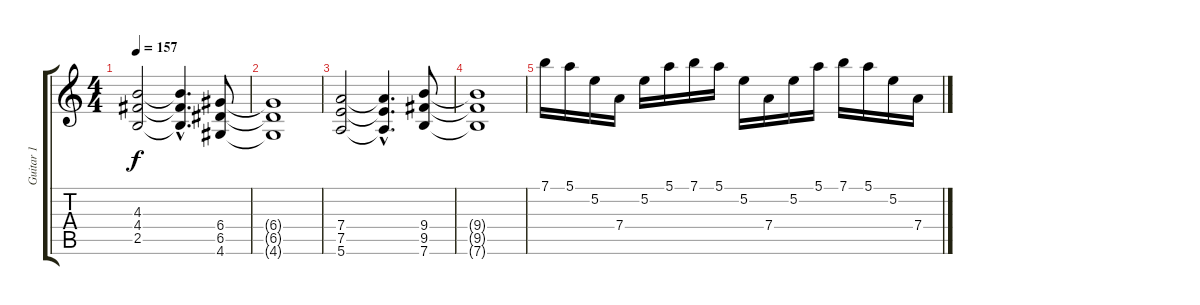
\track ("Guitar 1" "Guitar 1") {instrument overdrivenguitar}
\staff {score tabs}
\tuning (E4 B3 G3 D3 A2 E2) {hide}
\ts (4 4)
\tempo 157
\clef g2
\ks c
(4.3 4.4 2.5).2{dy f} (4.3{hac t} 4.4{hac t} 2.5{hac t}).4{d} (6.4 6.5 4.6).8 |
(6.4{t} 6.5{t} 4.6{t}).1 |
(7.4 7.5 5.6).2 (7.4{hac t} 7.5{hac t} 5.6{hac t}).4{d} (9.4 9.5 7.6).8 |
(9.4{t} 9.5{t} 7.6{t}).1 |
7.1.16 5.1.16 5.2.16 7.4.16 5.2.16 5.1.16 7.1.16 5.1.16 5.2.16 7.4.16 5.2.16 5.1.16 7.1.16 5.1.16 5.2.16 7.4.16
